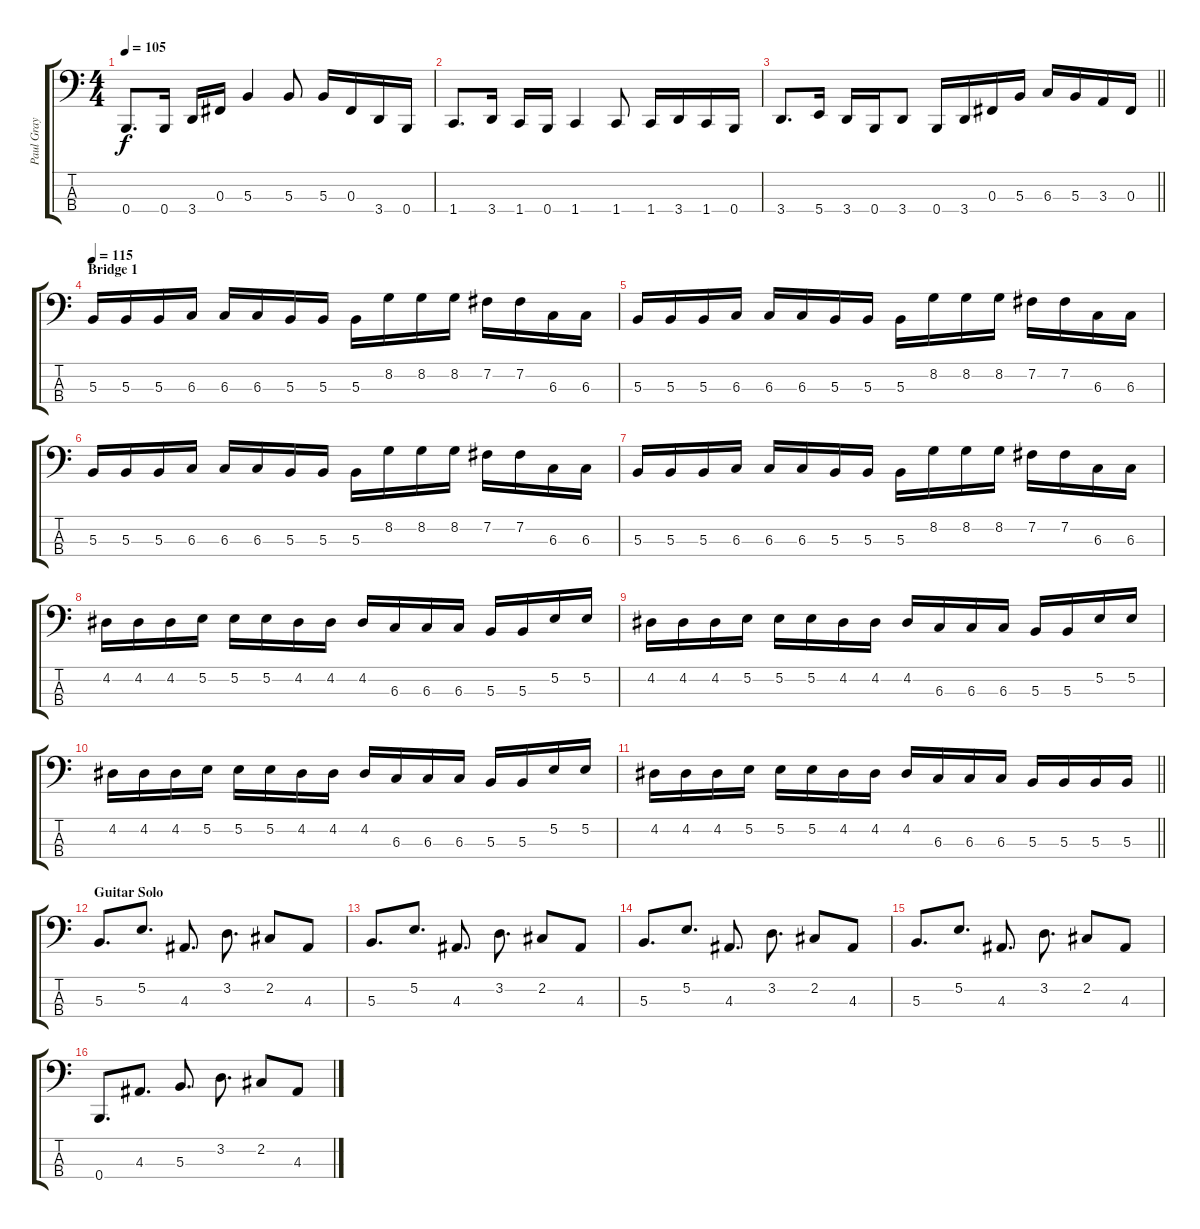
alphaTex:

\track ("Paul Gray (Bass) R.I.P." "Paul Gray ") {instrument electricbasspick}
\staff {score tabs}
\tuning (E2 B1 Gb1 B0) {hide}
\ts (4 4)
\tempo 105
\clef f4
\ks c
0.4.8{d dy f} 0.4.16 3.4.16 0.3.16 5.3.4 5.3.8 5.3.16 0.3.16 3.4.16 0.4.16 |
1.4.8{d} 3.4.16 1.4.16 0.4.16 1.4.4 1.4.8 1.4.16 3.4.16 1.4.16 0.4.16 |
\barLineRight lightlight
3.4.8{d} 5.4.16 3.4.16 0.4.16 3.4.8 0.4.16 3.4.16 0.3.16 5.3.16 6.3.16 5.3.16 3.3.16 0.3.16 |
\section ("" "Bridge 1")
\tempo 115
5.3.16 5.3.16 5.3.16 6.3.16 6.3.16 6.3.16 5.3.16 5.3.16 5.3.16 8.2.16 8.2.16 8.2.16 7.2.16 7.2.16 6.3.16 6.3.16 |
5.3.16 5.3.16 5.3.16 6.3.16 6.3.16 6.3.16 5.3.16 5.3.16 5.3.16 8.2.16 8.2.16 8.2.16 7.2.16 7.2.16 6.3.16 6.3.16 |
5.3.16 5.3.16 5.3.16 6.3.16 6.3.16 6.3.16 5.3.16 5.3.16 5.3.16 8.2.16 8.2.16 8.2.16 7.2.16 7.2.16 6.3.16 6.3.16 |
5.3.16 5.3.16 5.3.16 6.3.16 6.3.16 6.3.16 5.3.16 5.3.16 5.3.16 8.2.16 8.2.16 8.2.16 7.2.16 7.2.16 6.3.16 6.3.16 |
4.2.16 4.2.16 4.2.16 5.2.16 5.2.16 5.2.16 4.2.16 4.2.16 4.2.16 6.3.16 6.3.16 6.3.16 5.3.16 5.3.16 5.2.16 5.2.16 |
4.2.16 4.2.16 4.2.16 5.2.16 5.2.16 5.2.16 4.2.16 4.2.16 4.2.16 6.3.16 6.3.16 6.3.16 5.3.16 5.3.16 5.2.16 5.2.16 |
4.2.16 4.2.16 4.2.16 5.2.16 5.2.16 5.2.16 4.2.16 4.2.16 4.2.16 6.3.16 6.3.16 6.3.16 5.3.16 5.3.16 5.2.16 5.2.16 |
\barLineRight lightlight
4.2.16 4.2.16 4.2.16 5.2.16 5.2.16 5.2.16 4.2.16 4.2.16 4.2.16 6.3.16 6.3.16 6.3.16 5.3.16 5.3.16 5.3.16 5.3.16 |
\section ("" "Guitar Solo")
5.3.8{d} 5.2.8{d} 4.3.8{d} 3.2.8{d} 2.2.8 4.3.8 |
5.3.8{d} 5.2.8{d} 4.3.8{d} 3.2.8{d} 2.2.8 4.3.8 |
5.3.8{d} 5.2.8{d} 4.3.8{d} 3.2.8{d} 2.2.8 4.3.8 |
5.3.8{d} 5.2.8{d} 4.3.8{d} 3.2.8{d} 2.2.8 4.3.8 |
0.4.8{d} 4.3.8{d} 5.3.8{d} 3.2.8{d} 2.2.8 4.3.8
